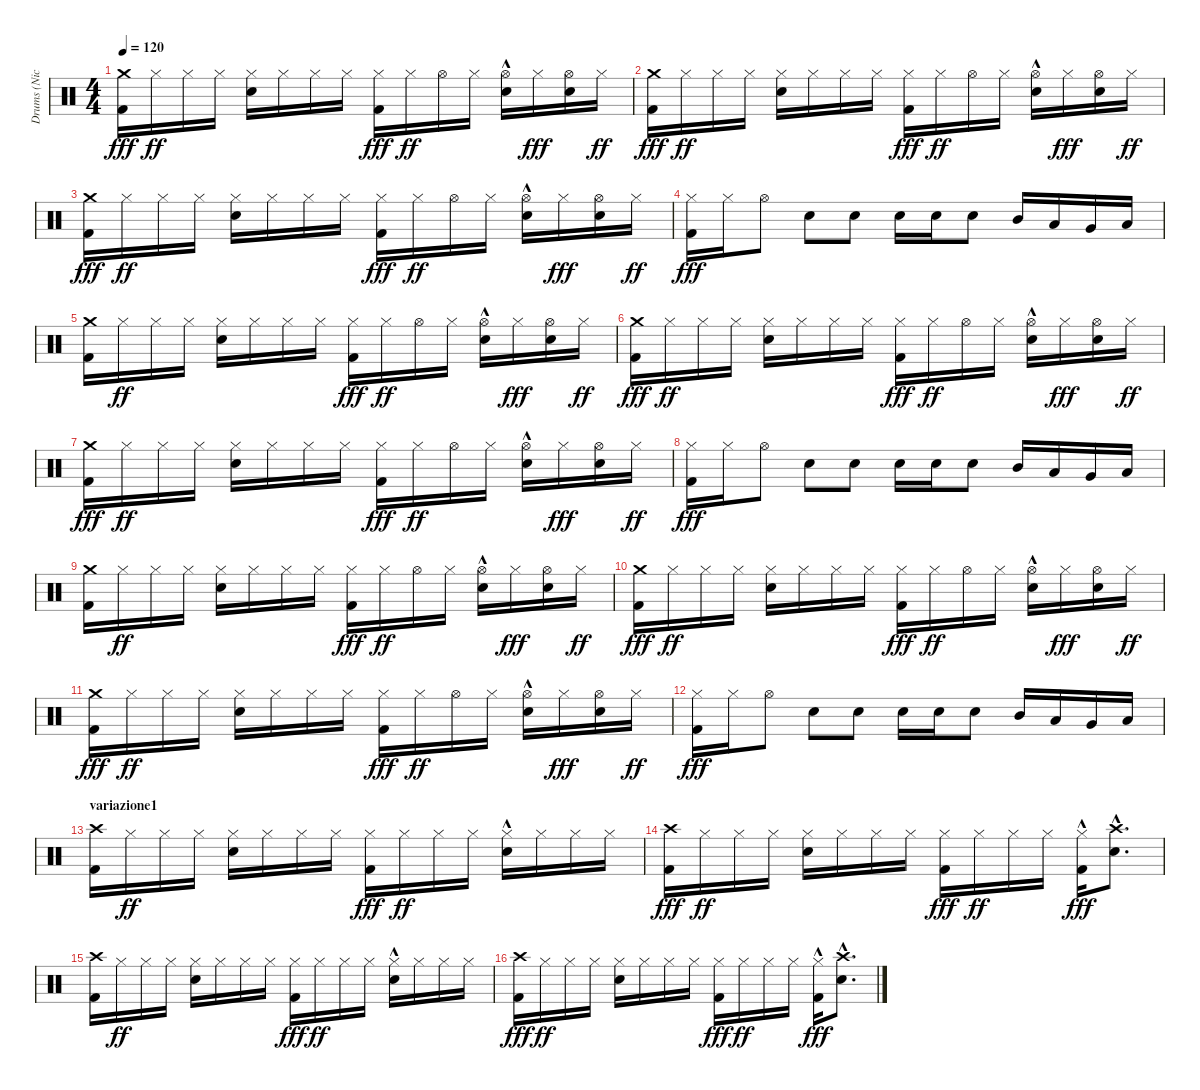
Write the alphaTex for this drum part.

\track ("Drums (Nicko)" "Drums (Nic") {instrument percussion}
\staff {score}
\articulation defaults
\ts (4 4)
\tempo 120
\clef neutral
\ks c
("Crash medium (hit)" "Kick (hit) 2").16{dy fff} "Hi-Hat (closed)".16{dy ff} "Hi-Hat (closed)".16 "Hi-Hat (closed)".16 ("Hi-Hat (closed)" "Electric Snare (hit)").16 "Hi-Hat (closed)".16 "Hi-Hat (closed)".16 "Hi-Hat (closed)".16 ("Hi-Hat (closed)" "Kick (hit) 2").16{dy fff} "Hi-Hat (closed)".16{dy ff} "Hi-Hat (open)".16 "Hi-Hat (closed)".16 ("Hi-Hat (open)"{hac} "Electric Snare (hit)").16 "Hi-Hat (closed)".16{dy fff} ("Hi-Hat (open)" "Electric Snare (hit)").16 "Hi-Hat (closed)".16{dy ff} |
("Crash medium (hit)" "Kick (hit) 2").16{dy fff} "Hi-Hat (closed)".16{dy ff} "Hi-Hat (closed)".16 "Hi-Hat (closed)".16 ("Hi-Hat (closed)" "Electric Snare (hit)").16 "Hi-Hat (closed)".16 "Hi-Hat (closed)".16 "Hi-Hat (closed)".16 ("Hi-Hat (closed)" "Kick (hit) 2").16{dy fff} "Hi-Hat (closed)".16{dy ff} "Hi-Hat (open)".16 "Hi-Hat (closed)".16 ("Hi-Hat (open)"{hac} "Electric Snare (hit)").16 "Hi-Hat (closed)".16{dy fff} ("Hi-Hat (open)" "Electric Snare (hit)").16 "Hi-Hat (closed)".16{dy ff} |
("Crash medium (hit)" "Kick (hit) 2").16{dy fff} "Hi-Hat (closed)".16{dy ff} "Hi-Hat (closed)".16 "Hi-Hat (closed)".16 ("Hi-Hat (closed)" "Electric Snare (hit)").16 "Hi-Hat (closed)".16 "Hi-Hat (closed)".16 "Hi-Hat (closed)".16 ("Hi-Hat (closed)" "Kick (hit) 2").16{dy fff} "Hi-Hat (closed)".16{dy ff} "Hi-Hat (open)".16 "Hi-Hat (closed)".16 ("Hi-Hat (open)"{hac} "Electric Snare (hit)").16 "Hi-Hat (closed)".16{dy fff} ("Hi-Hat (open)" "Electric Snare (hit)").16 "Hi-Hat (closed)".16{dy ff} |
("Hi-Hat (closed)" "Kick (hit) 2").16{dy fff} "Hi-Hat (closed)".16 "Hi-Hat (open)".8 "Electric Snare (hit)".8 "Electric Snare (hit)".8 "Electric Snare (hit)".16 "Electric Snare (hit)".16 "Electric Snare (hit)".8 "Mid Tom (hit)".16 "Low Tom (hit)".16 "Very Low Tom (hit)".16 "Low Floor Tom (hit)".16 |
("Crash medium (hit)" "Kick (hit) 2").16 "Hi-Hat (closed)".16{dy ff} "Hi-Hat (closed)".16 "Hi-Hat (closed)".16 ("Hi-Hat (closed)" "Electric Snare (hit)").16 "Hi-Hat (closed)".16 "Hi-Hat (closed)".16 "Hi-Hat (closed)".16 ("Hi-Hat (closed)" "Kick (hit) 2").16{dy fff} "Hi-Hat (closed)".16{dy ff} "Hi-Hat (open)".16 "Hi-Hat (closed)".16 ("Hi-Hat (open)"{hac} "Electric Snare (hit)").16 "Hi-Hat (closed)".16{dy fff} ("Hi-Hat (open)" "Electric Snare (hit)").16 "Hi-Hat (closed)".16{dy ff} |
("Crash medium (hit)" "Kick (hit) 2").16{dy fff} "Hi-Hat (closed)".16{dy ff} "Hi-Hat (closed)".16 "Hi-Hat (closed)".16 ("Hi-Hat (closed)" "Electric Snare (hit)").16 "Hi-Hat (closed)".16 "Hi-Hat (closed)".16 "Hi-Hat (closed)".16 ("Hi-Hat (closed)" "Kick (hit) 2").16{dy fff} "Hi-Hat (closed)".16{dy ff} "Hi-Hat (open)".16 "Hi-Hat (closed)".16 ("Hi-Hat (open)"{hac} "Electric Snare (hit)").16 "Hi-Hat (closed)".16{dy fff} ("Hi-Hat (open)" "Electric Snare (hit)").16 "Hi-Hat (closed)".16{dy ff} |
("Crash medium (hit)" "Kick (hit) 2").16{dy fff} "Hi-Hat (closed)".16{dy ff} "Hi-Hat (closed)".16 "Hi-Hat (closed)".16 ("Hi-Hat (closed)" "Electric Snare (hit)").16 "Hi-Hat (closed)".16 "Hi-Hat (closed)".16 "Hi-Hat (closed)".16 ("Hi-Hat (closed)" "Kick (hit) 2").16{dy fff} "Hi-Hat (closed)".16{dy ff} "Hi-Hat (open)".16 "Hi-Hat (closed)".16 ("Hi-Hat (open)"{hac} "Electric Snare (hit)").16 "Hi-Hat (closed)".16{dy fff} ("Hi-Hat (open)" "Electric Snare (hit)").16 "Hi-Hat (closed)".16{dy ff} |
("Hi-Hat (closed)" "Kick (hit) 2").16{dy fff} "Hi-Hat (closed)".16 "Hi-Hat (open)".8 "Electric Snare (hit)".8 "Electric Snare (hit)".8 "Electric Snare (hit)".16 "Electric Snare (hit)".16 "Electric Snare (hit)".8 "Mid Tom (hit)".16 "Low Tom (hit)".16 "Very Low Tom (hit)".16 "Low Floor Tom (hit)".16 |
("Crash medium (hit)" "Kick (hit) 2").16 "Hi-Hat (closed)".16{dy ff} "Hi-Hat (closed)".16 "Hi-Hat (closed)".16 ("Hi-Hat (closed)" "Electric Snare (hit)").16 "Hi-Hat (closed)".16 "Hi-Hat (closed)".16 "Hi-Hat (closed)".16 ("Hi-Hat (closed)" "Kick (hit) 2").16{dy fff} "Hi-Hat (closed)".16{dy ff} "Hi-Hat (open)".16 "Hi-Hat (closed)".16 ("Hi-Hat (open)"{hac} "Electric Snare (hit)").16 "Hi-Hat (closed)".16{dy fff} ("Hi-Hat (open)" "Electric Snare (hit)").16 "Hi-Hat (closed)".16{dy ff} |
("Crash medium (hit)" "Kick (hit) 2").16{dy fff} "Hi-Hat (closed)".16{dy ff} "Hi-Hat (closed)".16 "Hi-Hat (closed)".16 ("Hi-Hat (closed)" "Electric Snare (hit)").16 "Hi-Hat (closed)".16 "Hi-Hat (closed)".16 "Hi-Hat (closed)".16 ("Hi-Hat (closed)" "Kick (hit) 2").16{dy fff} "Hi-Hat (closed)".16{dy ff} "Hi-Hat (open)".16 "Hi-Hat (closed)".16 ("Hi-Hat (open)"{hac} "Electric Snare (hit)").16 "Hi-Hat (closed)".16{dy fff} ("Hi-Hat (open)" "Electric Snare (hit)").16 "Hi-Hat (closed)".16{dy ff} |
("Crash medium (hit)" "Kick (hit) 2").16{dy fff} "Hi-Hat (closed)".16{dy ff} "Hi-Hat (closed)".16 "Hi-Hat (closed)".16 ("Hi-Hat (closed)" "Electric Snare (hit)").16 "Hi-Hat (closed)".16 "Hi-Hat (closed)".16 "Hi-Hat (closed)".16 ("Hi-Hat (closed)" "Kick (hit) 2").16{dy fff} "Hi-Hat (closed)".16{dy ff} "Hi-Hat (open)".16 "Hi-Hat (closed)".16 ("Hi-Hat (open)"{hac} "Electric Snare (hit)").16 "Hi-Hat (closed)".16{dy fff} ("Hi-Hat (open)" "Electric Snare (hit)").16 "Hi-Hat (closed)".16{dy ff} |
("Hi-Hat (closed)" "Kick (hit) 2").16{dy fff} "Hi-Hat (closed)".16 "Hi-Hat (open)".8 "Electric Snare (hit)".8 "Electric Snare (hit)".8 "Electric Snare (hit)".16 "Electric Snare (hit)".16 "Electric Snare (hit)".8 "Mid Tom (hit)".16 "Low Tom (hit)".16 "Very Low Tom (hit)".16 "Low Floor Tom (hit)".16 |
\section ("" "variazione1")
("Crash high (hit)" "Kick (hit) 2").16 "Hi-Hat (closed)".16{dy ff} "Hi-Hat (closed)".16 "Hi-Hat (closed)".16 ("Hi-Hat (closed)" "Electric Snare (hit)").16 "Hi-Hat (closed)".16 "Hi-Hat (closed)".16 "Hi-Hat (closed)".16 ("Hi-Hat (closed)" "Kick (hit) 2").16{dy fff} "Hi-Hat (closed)".16{dy ff} "Hi-Hat (closed)".16 "Hi-Hat (closed)".16 ("Hi-Hat (closed)"{hac} "Electric Snare (hit)").16 "Hi-Hat (closed)".16 "Hi-Hat (closed)".16 "Hi-Hat (closed)".16 |
("Crash high (hit)" "Kick (hit) 2").16{dy fff} "Hi-Hat (closed)".16{dy ff} "Hi-Hat (closed)".16 "Hi-Hat (closed)".16 ("Hi-Hat (closed)" "Electric Snare (hit)").16 "Hi-Hat (closed)".16 "Hi-Hat (closed)".16 "Hi-Hat (closed)".16 ("Hi-Hat (closed)" "Kick (hit) 2").16{dy fff} "Hi-Hat (closed)".16{dy ff} "Hi-Hat (closed)".16 "Hi-Hat (closed)".16 ("Hi-Hat (closed)"{hac} "Kick (hit) 2").16{dy fff} ("Crash high (hit)"{hac} "Electric Snare (hit)"{hac}).8{d} |
("Crash high (hit)" "Kick (hit) 2").16 "Hi-Hat (closed)".16{dy ff} "Hi-Hat (closed)".16 "Hi-Hat (closed)".16 ("Hi-Hat (closed)" "Electric Snare (hit)").16 "Hi-Hat (closed)".16 "Hi-Hat (closed)".16 "Hi-Hat (closed)".16 ("Hi-Hat (closed)" "Kick (hit) 2").16{dy fff} "Hi-Hat (closed)".16{dy ff} "Hi-Hat (closed)".16 "Hi-Hat (closed)".16 ("Hi-Hat (closed)"{hac} "Electric Snare (hit)").16 "Hi-Hat (closed)".16 "Hi-Hat (closed)".16 "Hi-Hat (closed)".16 |
("Crash high (hit)" "Kick (hit) 2").16{dy fff} "Hi-Hat (closed)".16{dy ff} "Hi-Hat (closed)".16 "Hi-Hat (closed)".16 ("Hi-Hat (closed)" "Electric Snare (hit)").16 "Hi-Hat (closed)".16 "Hi-Hat (closed)".16 "Hi-Hat (closed)".16 ("Hi-Hat (closed)" "Kick (hit) 2").16{dy fff} "Hi-Hat (closed)".16{dy ff} "Hi-Hat (closed)".16 "Hi-Hat (closed)".16 ("Hi-Hat (closed)"{hac} "Kick (hit) 2").16{dy fff} ("Crash high (hit)"{hac} "Electric Snare (hit)"{hac}).8{d}
